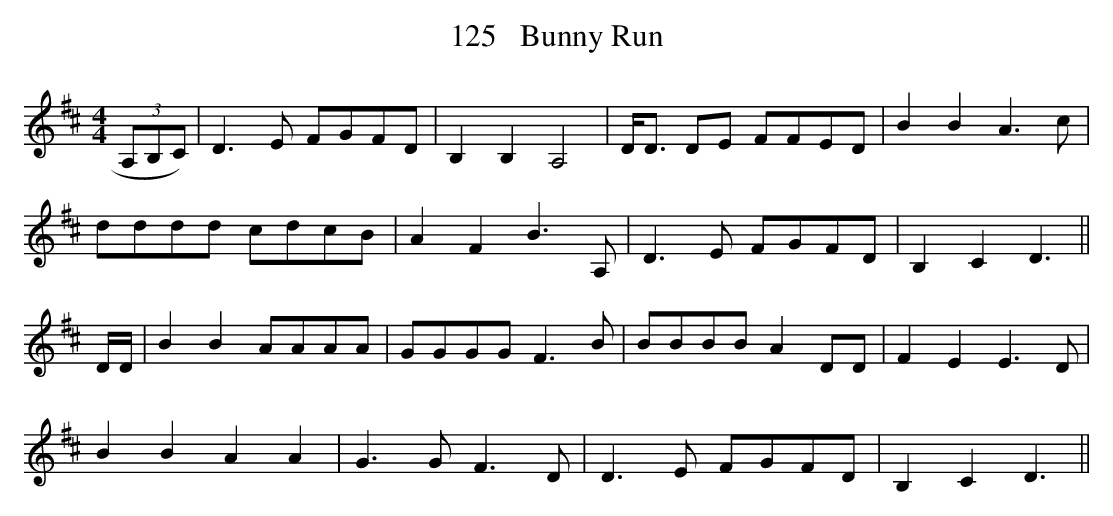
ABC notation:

X:1
T:125   Bunny Run
M:4/4
L:1/8
K:D
(3A,B,C)|D3 E FGFD|B,2 B,2 A,4|D1/2D3/2 DE FFED|B2 B2 A3 c|
dddd cdcB|A2 F2 B3 A,|D3 E FGFD|B,2 C2 D3 ||
D1/2D1/2|B2 B2 AAAA|GGGG F3 B|BBBB A2 DD|F2 E2 E3 D|
B2 B2 A2 A2|G3 G F3 D|D3 E FGFD|B,2 C2 D3||
